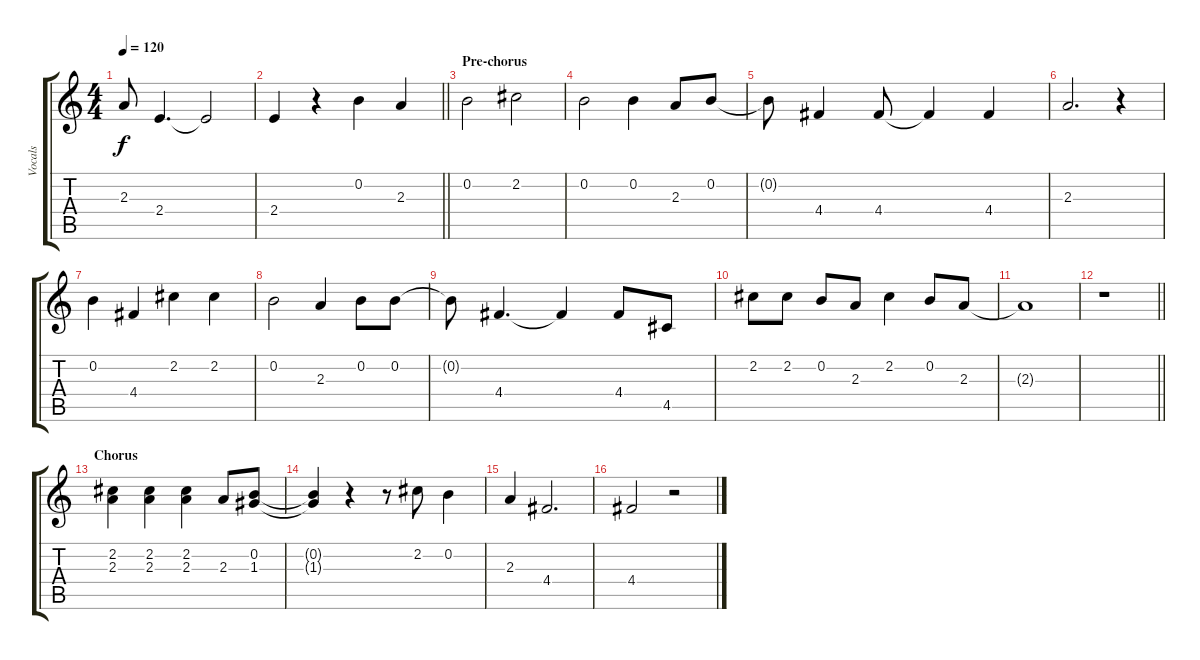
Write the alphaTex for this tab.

\track ("Vocals" "Vocals") {instrument lead3calliope}
\staff {score tabs}
\tuning (E5 B4 G4 D4 A3 E3) {hide}
\ts (4 4)
\tempo 120
\clef g2
\ks c
2.3.8{dy f} 2.4.4{d} 2.4{t}.2 |
\barLineRight lightlight
2.4.4 r.4 0.2.4 2.3.4 |
\section ("" "Pre-chorus")
0.2.2 2.2.2 |
0.2.2 0.2.4 2.3.8 0.2.8 |
0.2{t}.8 4.4.4 4.4.8 4.4{t}.4 4.4.4 |
2.3.2{d} r.4 |
0.2.4 4.4.4 2.2.4 2.2.4 |
0.2.2 2.3.4 0.2.8 0.2.8 |
0.2{t}.8 4.4.4{d} 4.4{t}.4 4.4.8 4.5.8 |
2.2.8 2.2.8 0.2.8 2.3.8 2.2.4 0.2.8 2.3.8 |
2.3{t}.1 |
\barLineRight lightlight
r.1 |
\section ("" "Chorus")
(2.2 2.3).4 (2.2 2.3).4 (2.2 2.3).4 2.3.8 (0.2 1.3).8 |
(0.2{t} 1.3{t}).4 r.4 r.8 2.2.8 0.2.4 |
2.3.4 4.4.2{d} |
4.4.2 r.2
